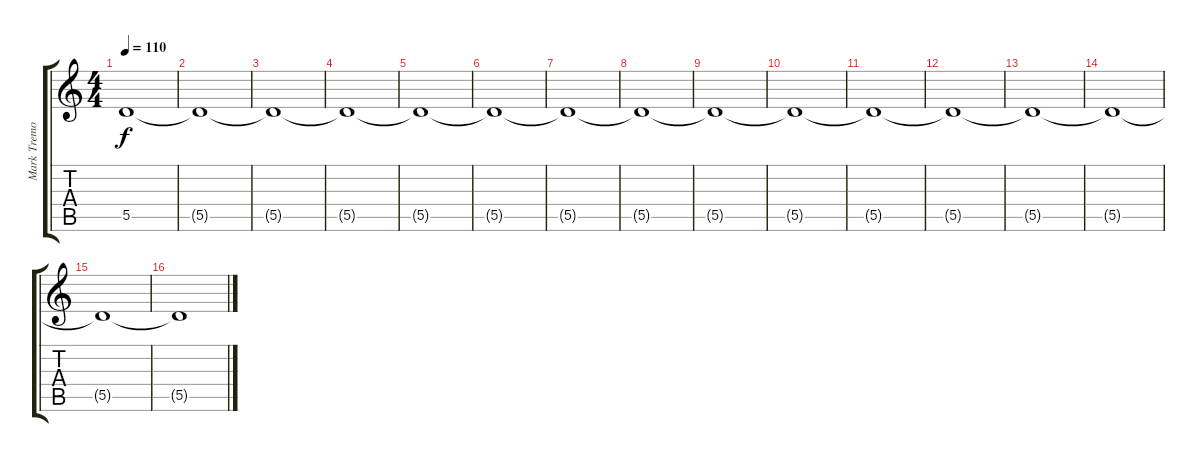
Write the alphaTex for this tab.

\track ("Mark Tremonti (dist.)" "Mark Tremo") {instrument distortionguitar}
\staff {score tabs}
\tuning (E4 B3 G3 D3 A2 D2) {hide}
\ts (4 4)
\tempo 110
\clef g2
\ks c
5.5{t}.1{dy f} |
5.5{t}.1 |
5.5{t}.1 |
5.5{t}.1 |
5.5{t}.1 |
5.5{t}.1 |
5.5{t}.1 |
5.5{t}.1 |
5.5{t}.1 |
5.5{t}.1 |
5.5{t}.1 |
5.5{t}.1 |
5.5{t}.1 |
5.5{t}.1 |
5.5{t}.1 |
5.5{t}.1
